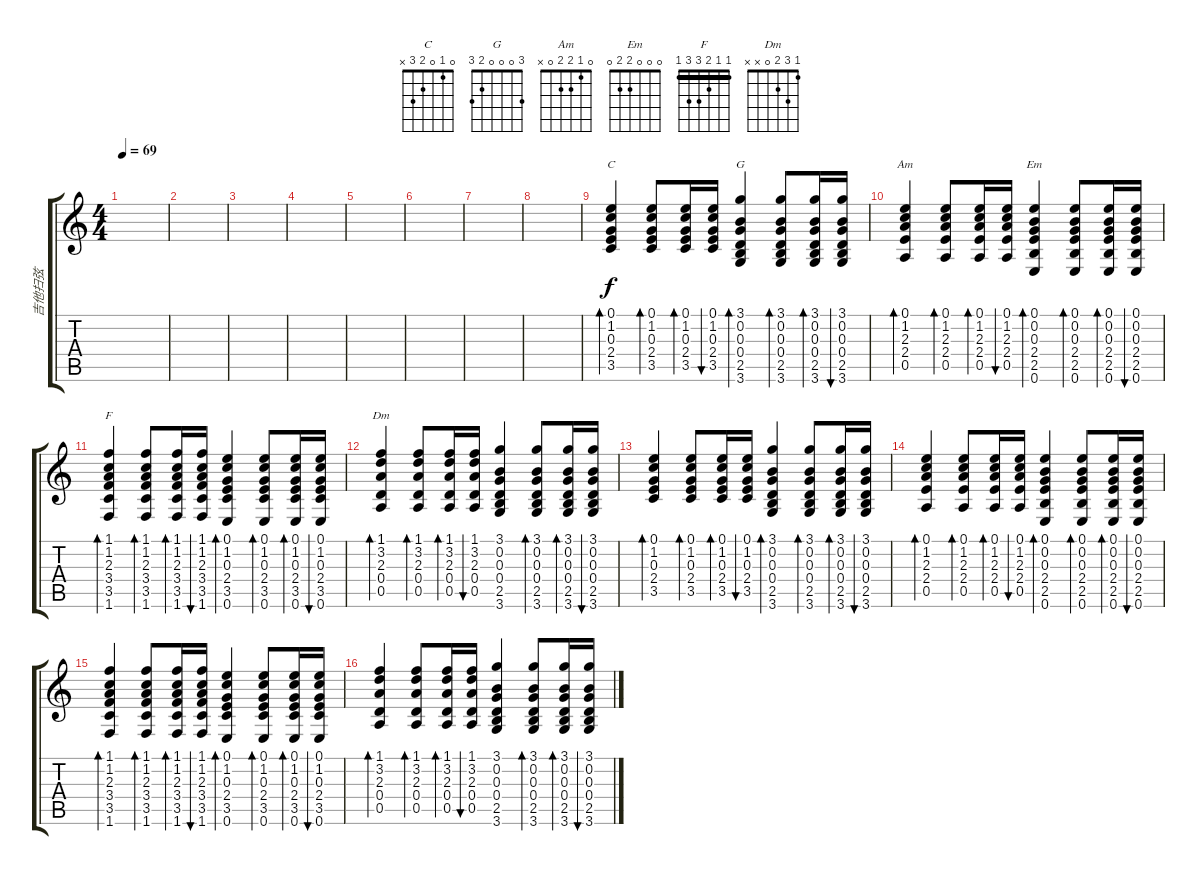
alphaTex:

\track ("吉他扫弦" "吉他扫弦") {instrument acousticguitarnylon}
\staff {score tabs}
\tuning (E4 B3 G3 D3 A2 E2) {hide}
\chord ("C" 0 1 0 2 3 x)
\chord ("G" 3 0 0 0 2 3)
\chord ("Am" 0 1 2 2 0 x)
\chord ("Em" 0 0 0 2 2 0)
\chord ("F" 1 1 2 3 3 1) {barre 1}
\chord ("Dm" 1 3 2 0 x x)
\ts (4 4)
\tempo 69
\clef g2
\ks c
|
|
|
|
|
|
|
|
(0.1 1.2 0.3 2.4 3.5).4{bd 30 ch "C"} (0.1 1.2 0.3 2.4 3.5).8{bd 30} (0.1 1.2 0.3 2.4 3.5).16{bd 30} (0.1 1.2 0.3 2.4 3.5).16{bu 30} (3.1 0.2 0.3 0.4 2.5 3.6).4{bd 30 ch "G"} (3.1 0.2 0.3 0.4 2.5 3.6).8{bd 30} (3.1 0.2 0.3 0.4 2.5 3.6).16{bd 30} (3.1 0.2 0.3 0.4 2.5 3.6).16{bu 30} |
(0.1 1.2 2.3 2.4 0.5).4{bd 30 ch "Am"} (0.1 1.2 2.3 2.4 0.5).8{bd 30} (0.1 1.2 2.3 2.4 0.5).16{bd 30} (0.1 1.2 2.3 2.4 0.5).16{bu 30} (0.1 0.2 0.3 2.4 2.5 0.6).4{bd 30 ch "Em"} (0.1 0.2 0.3 2.4 2.5 0.6).8{bd 30} (0.1 0.2 0.3 2.4 2.5 0.6).16{bd 30} (0.1 0.2 0.3 2.4 2.5 0.6).16{bu 30} |
(1.1 1.2 2.3 3.4 3.5 1.6).4{bd 30 ch "F"} (1.1 1.2 2.3 3.4 3.5 1.6).8{bd 30} (1.1 1.2 2.3 3.4 3.5 1.6).16{bd 30} (1.1 1.2 2.3 3.4 3.5 1.6).16{bu 30} (0.1 1.2 0.3 2.4 3.5 0.6).4{bd 30} (0.1 1.2 0.3 2.4 3.5 0.6).8{bd 30} (0.1 1.2 0.3 2.4 3.5 0.6).16{bd 30} (0.1 1.2 0.3 2.4 3.5 0.6).16{bu 30} |
(1.1 3.2 2.3 0.4 0.5).4{bd 30 ch "Dm"} (1.1 3.2 2.3 0.4 0.5).8{bd 30} (1.1 3.2 2.3 0.4 0.5).16{bd 30} (1.1 3.2 2.3 0.4 0.5).16{bu 30} (3.1 0.2 0.3 0.4 2.5 3.6).4 (3.1 0.2 0.3 0.4 2.5 3.6).8{bd 30} (3.1 0.2 0.3 0.4 2.5 3.6).16{bd 30} (3.1 0.2 0.3 0.4 2.5 3.6).16{bu 30} |
(0.1 1.2 0.3 2.4 3.5).4{bd 30} (0.1 1.2 0.3 2.4 3.5).8{bd 30} (0.1 1.2 0.3 2.4 3.5).16{bd 30} (0.1 1.2 0.3 2.4 3.5).16{bu 30} (3.1 0.2 0.3 0.4 2.5 3.6).4{bd 30} (3.1 0.2 0.3 0.4 2.5 3.6).8{bd 30} (3.1 0.2 0.3 0.4 2.5 3.6).16{bd 30} (3.1 0.2 0.3 0.4 2.5 3.6).16{bu 30} |
(0.1 1.2 2.3 2.4 0.5).4{bd 30} (0.1 1.2 2.3 2.4 0.5).8{bd 30} (0.1 1.2 2.3 2.4 0.5).16{bd 30} (0.1 1.2 2.3 2.4 0.5).16{bu 30} (0.1 0.2 0.3 2.4 2.5 0.6).4{bd 30} (0.1 0.2 0.3 2.4 2.5 0.6).8{bd 30} (0.1 0.2 0.3 2.4 2.5 0.6).16{bd 30} (0.1 0.2 0.3 2.4 2.5 0.6).16{bu 30} |
(1.1 1.2 2.3 3.4 3.5 1.6).4{bd 30} (1.1 1.2 2.3 3.4 3.5 1.6).8{bd 30} (1.1 1.2 2.3 3.4 3.5 1.6).16{bd 30} (1.1 1.2 2.3 3.4 3.5 1.6).16{bu 30} (0.1 1.2 0.3 2.4 3.5 0.6).4{bd 30} (0.1 1.2 0.3 2.4 3.5 0.6).8{bd 30} (0.1 1.2 0.3 2.4 3.5 0.6).16{bd 30} (0.1 1.2 0.3 2.4 3.5 0.6).16{bu 30} |
(1.1 3.2 2.3 0.4 0.5).4{bd 30} (1.1 3.2 2.3 0.4 0.5).8{bd 30} (1.1 3.2 2.3 0.4 0.5).16{bd 30} (1.1 3.2 2.3 0.4 0.5).16{bu 30} (3.1 0.2 0.3 0.4 2.5 3.6).4 (3.1 0.2 0.3 0.4 2.5 3.6).8{bd 30} (3.1 0.2 0.3 0.4 2.5 3.6).16{bd 30} (3.1 0.2 0.3 0.4 2.5 3.6).16{bu 30}
